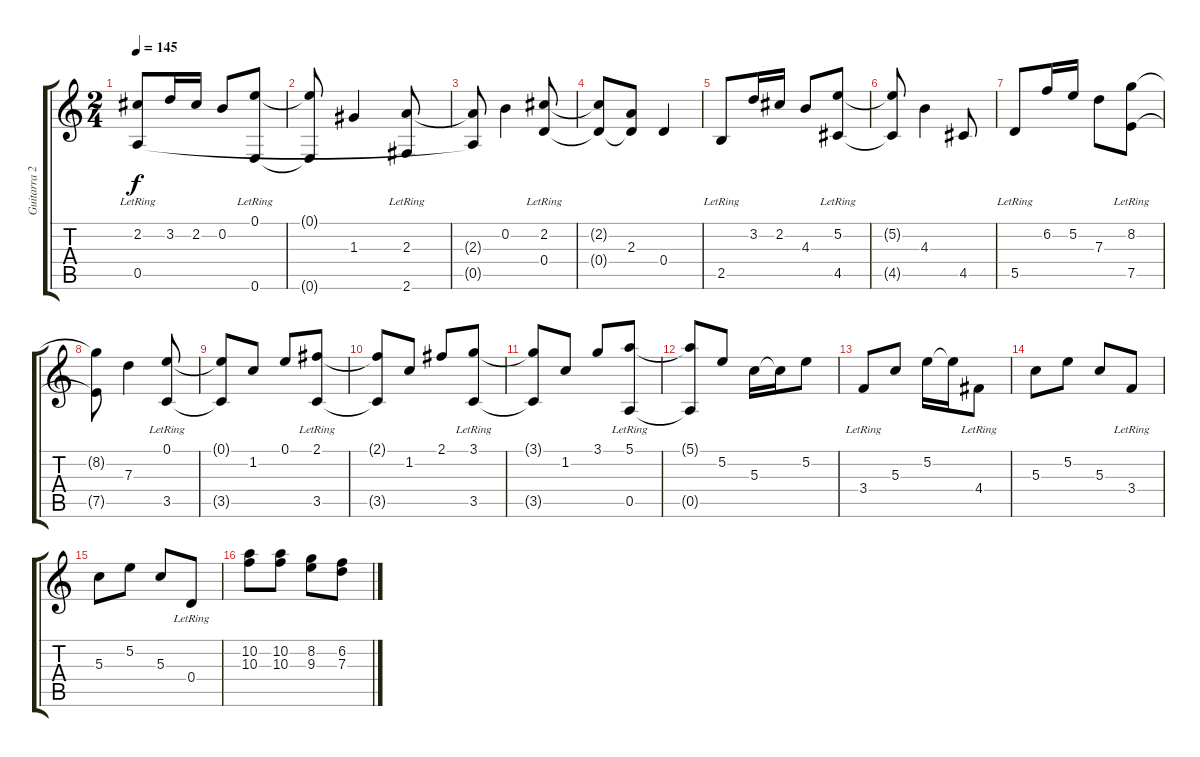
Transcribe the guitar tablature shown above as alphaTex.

\track ("Guitarra 2" "Guitarra 2") {instrument electricbassfinger}
\staff {score tabs}
\tuning (E4 B3 G3 D3 A2 E2) {hide}
\ts (2 4)
\tempo 145
\clef g2
\ks c
(2.2 0.5{lr}).8{dy f instrument electricbassfinger} 3.2.16 2.2.16 0.2.8 (0.1 0.6{lr}).8 |
(0.1{t} 0.6{t}).8 1.3.4 (2.3 2.6{lr}).8 |
(2.3{t} 0.5{t}).8 0.2.4 (2.2 0.4{lr}).8 |
(2.2{t} 0.4{t}).8 (2.3 0.4{t}).8 0.4.4 |
2.5{lr}.8 3.2.16 2.2.16 4.3.8 (5.2 4.5{lr}).8 |
(5.2{t} 4.5{t}).8 4.3.4 4.5.8 |
5.5{lr}.8 6.2.16 5.2.16 7.3.8 (8.2 7.5{lr}).8 |
(8.2{t} 7.5{t}).8 7.3.4 (0.1 3.5{lr}).8 |
(0.1{t} 3.5{t}).8 1.2.8 0.1.8 (2.1 3.5{lr}).8 |
(2.1{t} 3.5{t}).8 1.2.8 2.1.8 (3.1 3.5{lr}).8 |
(3.1{t} 3.5{t}).8 1.2.8 3.1.8 (5.1 0.5{lr}).8 |
(5.1{t} 0.5{t}).8 5.2.8 5.3.16 5.3{t}.16 5.2.8 |
3.4{lr}.8 5.3.8 5.2.16 5.2{t}.16 4.4{lr}.8 |
5.3.8 5.2.8 5.3.8 3.4{lr}.8 |
5.3.8 5.2.8 5.3.8 0.4{lr}.8 |
(10.2 10.3).8 (10.2 10.3).8 (8.2 9.3).8 (6.2 7.3).8
